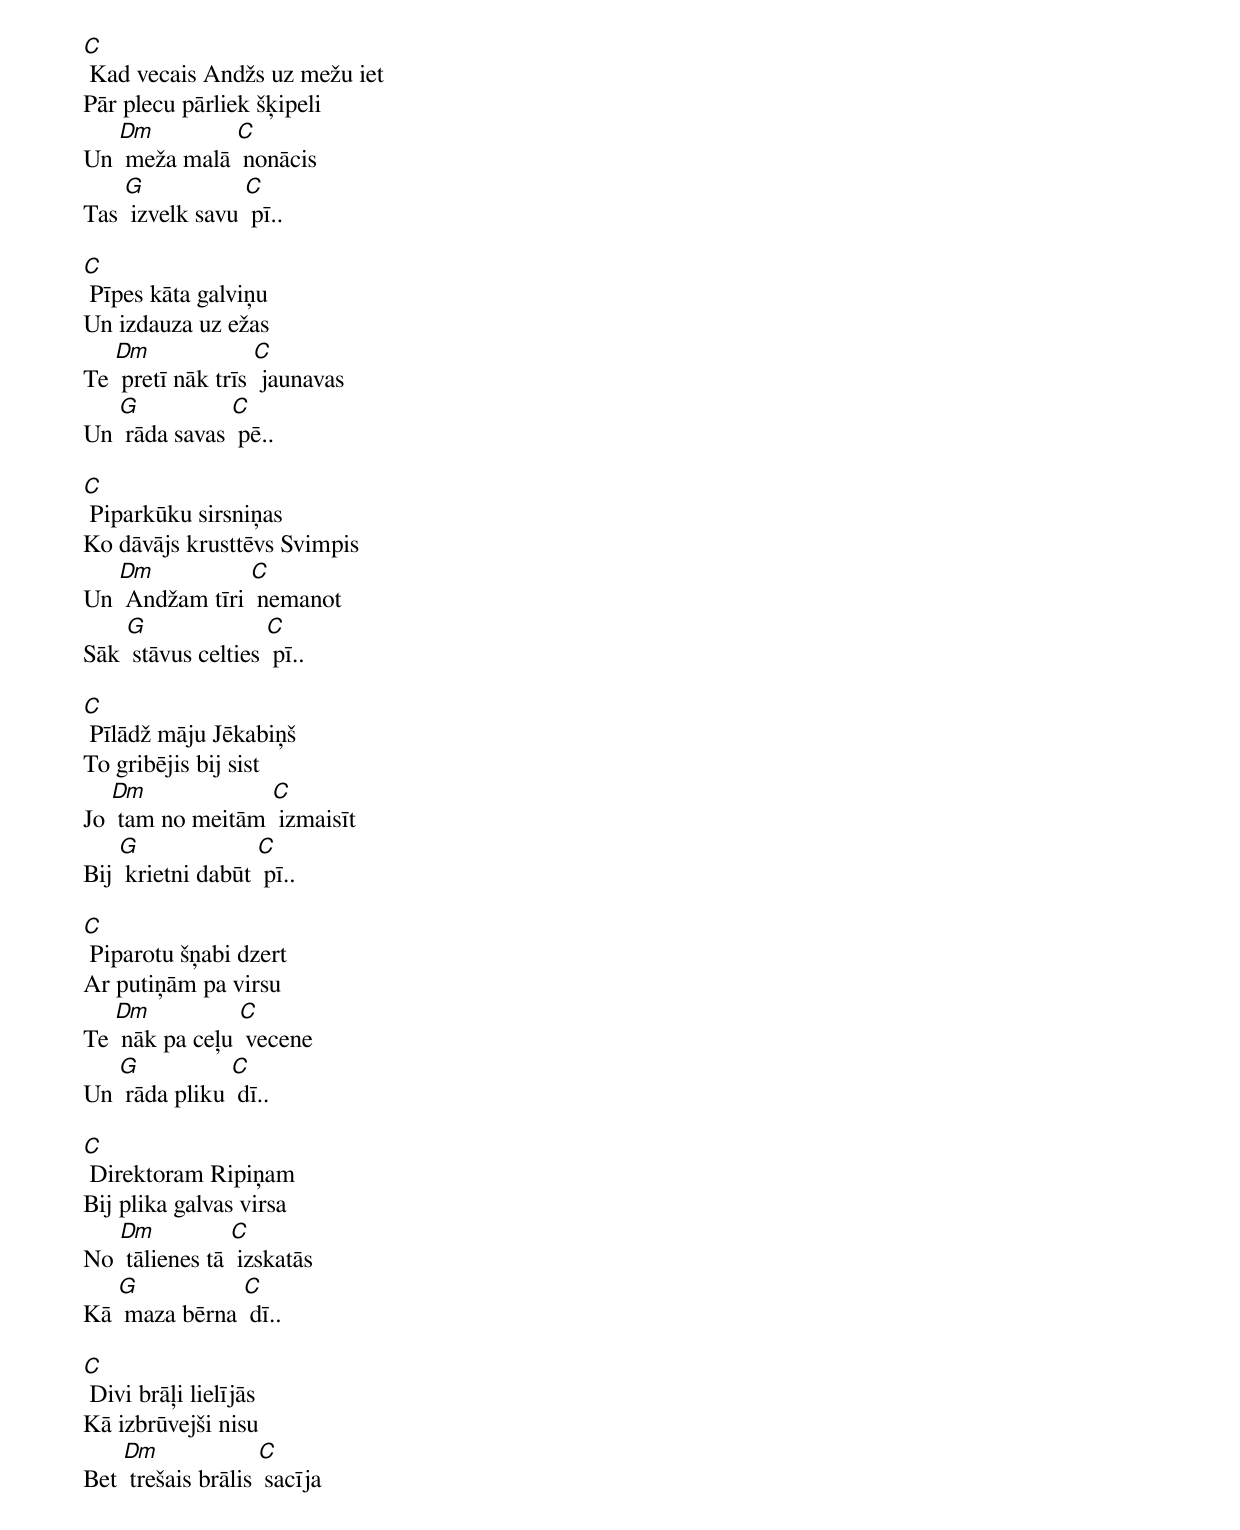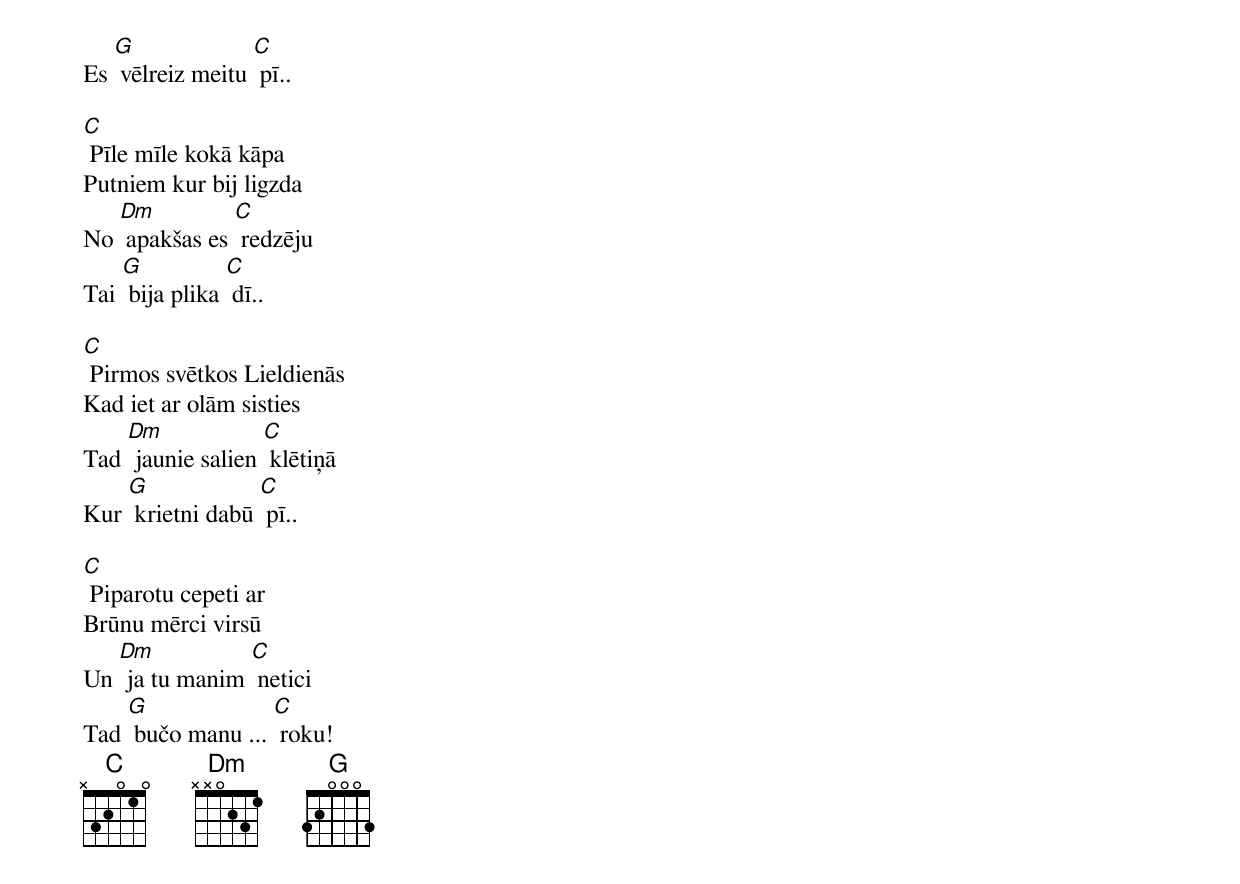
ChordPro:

[C] Kad vecais Andžs uz mežu iet
Pār plecu pārliek šķipeli
Un [Dm] meža malā [C] nonācis
Tas [G] izvelk savu [C] pī..

[C] Pīpes kāta galviņu
Un izdauza uz ežas
Te [Dm] pretī nāk trīs [C] jaunavas
Un [G] rāda savas [C] pē..

[C] Piparkūku sirsniņas
Ko dāvājs krusttēvs Svimpis
Un [Dm] Andžam tīri [C] nemanot
Sāk [G] stāvus celties [C] pī..

[C] Pīlādž māju Jēkabiņš
To gribējis bij sist
Jo [Dm] tam no meitām [C] izmaisīt
Bij [G] krietni dabūt [C] pī..

[C] Piparotu šņabi dzert
Ar putiņām pa virsu
Te [Dm] nāk pa ceļu [C] vecene
Un [G] rāda pliku [C] dī..

[C] Direktoram Ripiņam
Bij plika galvas virsa
No [Dm] tālienes tā [C] izskatās
Kā [G] maza bērna [C] dī..

[C] Divi brāļi lielījās
Kā izbrūvejši nisu
Bet [Dm] trešais brālis [C] sacīja
Es [G] vēlreiz meitu [C] pī..

[C] Pīle mīle kokā kāpa
Putniem kur bij ligzda
No [Dm] apakšas es [C] redzēju
Tai [G] bija plika [C] dī..

[C] Pirmos svētkos Lieldienās
Kad iet ar olām sisties
Tad [Dm] jaunie salien [C] klētiņā
Kur [G] krietni dabū [C] pī..

[C] Piparotu cepeti ar
Brūnu mērci virsū
Un [Dm] ja tu manim [C] netici
Tad [G] bučo manu ... [C] roku!
